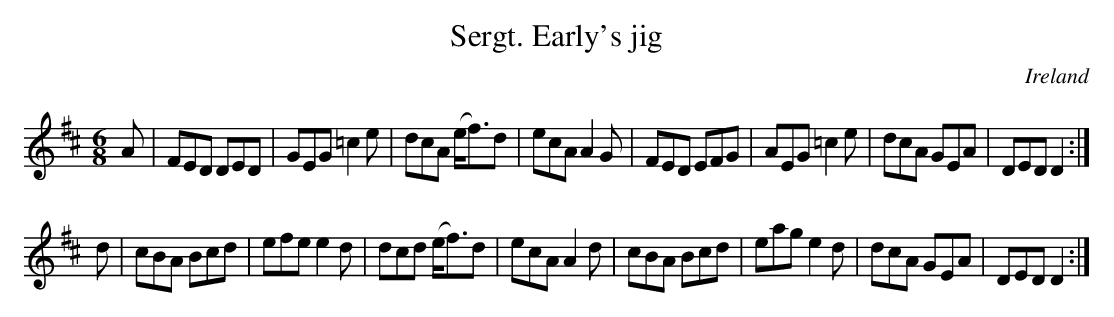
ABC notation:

X:1
T:Sergt. Early's jig
O:Ireland
M:6/8
L:1/8
K:D
A|FED DED|GEG =c2e|dcA (e<f)d|ecA A2G|FED EFG|AEG =c2e|dcA GEA|DEDD2:|
d|cBA Bcd|efe e2d|dcd (e<f)d|ecA A2d|cBA Bcd|eag e2d|dcA GEA|DEDD2:|
